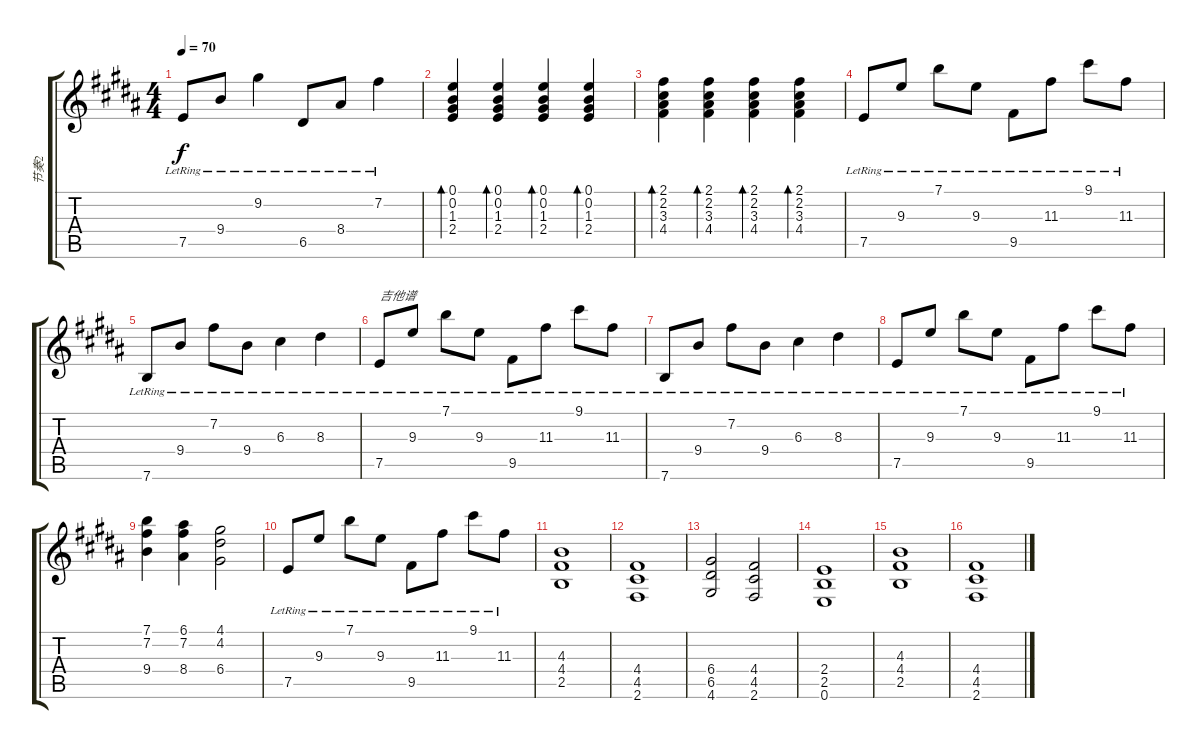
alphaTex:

\track ("节奏2" "节奏2") {instrument acousticguitarsteel}
\staff {score tabs}
\tuning (E4 B3 G3 D3 A2 E2) {hide}
\ts (4 4)
\tempo 70
\clef g2
\ks b
7.5{lr}.8{dy f} 9.4{lr}.8 9.2{lr}.4 6.5{lr}.8 8.4{lr}.8 7.2{lr}.4 |
(0.1 0.2 1.3 2.4).4{bd 30} (0.1 0.2 1.3 2.4).4{bd 30} (0.1 0.2 1.3 2.4).4{bd 30} (0.1 0.2 1.3 2.4).4{bd 30} |
(2.1 2.2 3.3 4.4).4{bd 30} (2.1 2.2 3.3 4.4).4{bd 30} (2.1 2.2 3.3 4.4).4{bd 30} (2.1 2.2 3.3 4.4).4{bd 30} |
7.5{lr}.8 9.3{lr}.8 7.1{lr}.8 9.3{lr}.8 9.5{lr}.8 11.3{lr}.8 9.1{lr}.8 11.3{lr}.8 |
7.6{lr}.8 9.4{lr}.8 7.2{lr}.8 9.4{lr}.8 6.3{lr}.4 8.3{lr}.4 |
7.5{lr}.8{txt "吉他谱"} 9.3{lr}.8 7.1{lr}.8 9.3{lr}.8 9.5{lr}.8 11.3{lr}.8 9.1{lr}.8 11.3{lr}.8 |
7.6{lr}.8 9.4{lr}.8 7.2{lr}.8 9.4{lr}.8 6.3{lr}.4 8.3{lr}.4 |
7.5{lr}.8 9.3{lr}.8 7.1{lr}.8 9.3{lr}.8 9.5{lr}.8 11.3{lr}.8 9.1{lr}.8 11.3{lr}.8 |
(7.1 7.2 9.4).4 (6.1 7.2 8.4).4 (4.1 4.2 6.4).2 |
7.5{lr}.8 9.3{lr}.8 7.1{lr}.8 9.3{lr}.8 9.5{lr}.8 11.3{lr}.8 9.1{lr}.8 11.3{lr}.8 |
(4.3 4.4 2.5).1{volume 10 instrument distortionguitar} |
(4.4 4.5 2.6).1 |
(6.4 6.5 4.6).2 (4.4 4.5 2.6).2 |
(2.4 2.5 0.6).1 |
(4.3 4.4 2.5).1 |
(4.4 4.5 2.6).1
